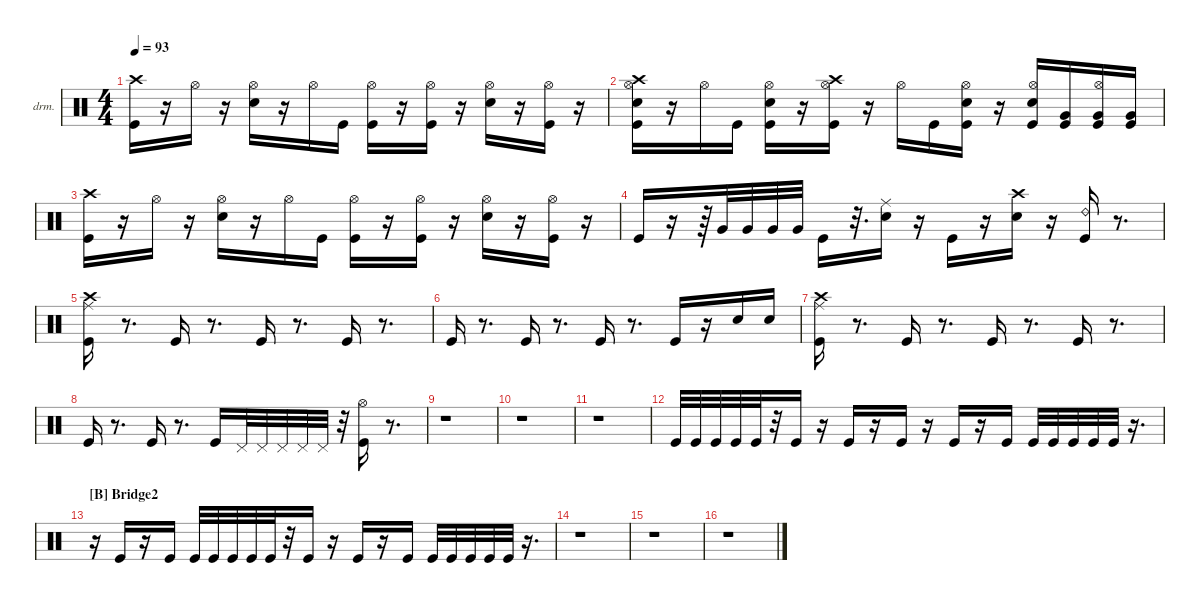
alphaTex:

\defaultSystemsLayout 2
\hideDynamics
\bracketExtendMode nobrackets
\firstSystemTrackNameOrientation horizontal
\otherSystemsTrackNameOrientation horizontal
\track ("Drumkit" "drm.") {instrument percussion}
\staff {score}
\articulation defaults
\ts (4 4)
\tempo 93
\clef neutral
\ks c
("Crash high (hit)" "Kick (hit)").16{dy mf} r.16 "Hi-Hat (open)".16 r.16 ("Hi-Hat (open)" "Snare (hit) 2").16 r.16 "Hi-Hat (open)".16 "Kick (hit)".16 ("Kick (hit)" "Hi-Hat (open)").16 r.16 ("Hi-Hat (open)" "Kick (hit)").16 r.16 ("Snare (hit) 2" "Hi-Hat (open)").16 r.16 ("Hi-Hat (open)" "Kick (hit)").16 r.16 |
("Kick (hit)" "Crash high (hit)" "Hi-Hat (open)" "Snare (hit) 2").16 r.16 "Hi-Hat (open)".16 "Kick (hit)".16 ("Snare (hit) 2" "Kick (hit)" "Hi-Hat (open)").16 r.16 ("Crash high (hit)" "Hi-Hat (open)" "Kick (hit)").16 r.16 "Hi-Hat (open)".16 "Kick (hit)".16 ("Kick (hit)" "Hi-Hat (open)" "Snare (hit) 2").16 r.16 ("Kick (hit)" "Snare (hit) 2" "Hi-Hat (open)").16 ("Very Low Tom (hit)" "Kick (hit)").16 ("Very Low Tom (hit)" "Hi-Hat (open)" "Kick (hit)").16 ("Kick (hit)" "Very Low Tom (hit)").16 |
("Crash high (hit)" "Kick (hit)").16 r.16 "Hi-Hat (open)".16 r.16 ("Hi-Hat (open)" "Snare (hit) 2").16 r.16 "Hi-Hat (open)".16 "Kick (hit)".16 ("Hi-Hat (open)" "Kick (hit)").16 r.16 ("Kick (hit)" "Hi-Hat (open)").16 r.16 ("Hi-Hat (open)" "Snare (hit) 2").16 r.16 ("Kick (hit)" "Hi-Hat (open)").16 r.16 |
"Kick (hit)".16 r.16 r.64 "Very Low Tom (hit)".32 "Very Low Tom (hit)".32 "Very Low Tom (hit)".32 "Very Low Tom (hit)".32 "Kick (hit)".16 r.32{d} ("Snare (hit) 2" "Ride (middle)").16 r.16 "Kick (hit)".16 r.16 ("Crash high (hit)" "Snare (hit) 2").16 r.16 ("Ride (bell) 2" "Kick (hit)").16 r.8{d} |
("Crash high (hit)" "Ride (middle)" "Kick (hit)").16 r.8{d} "Kick (hit)".16 r.8{d} "Kick (hit)".16 r.8{d} "Kick (hit)".16 r.8{d} |
"Kick (hit)".16 r.8{d} "Kick (hit)".16 r.8{d} "Kick (hit)".16 r.8{d} "Kick (hit)".16 r.16 "Snare (hit) 2".16 "Snare (hit) 2".16 |
("Kick (hit)" "Ride (middle)" "Crash high (hit)").16 r.8{d} "Kick (hit)".16 r.8{d} "Kick (hit)".16 r.8{d} "Kick (hit)".16 r.8{d} |
"Kick (hit)".16 r.8{d} "Kick (hit)".16 r.8{d} "Kick (hit)".16 "Pedal Hi-Hat (hit)".32 "Pedal Hi-Hat (hit)".32 "Pedal Hi-Hat (hit)".32 "Pedal Hi-Hat (hit)".32 "Pedal Hi-Hat (hit)".32 r.32 ("Hi-Hat (open)" "Kick (hit)").16 r.8{d} |
r.1 |
r.1 |
r.1 |
"Kick (hit)".32 "Kick (hit)".32 "Kick (hit)".32 "Kick (hit)".32 "Kick (hit)".32 r.32 "Kick (hit)".16 r.16 "Kick (hit)".16 r.16 "Kick (hit)".16 r.16 "Kick (hit)".16 r.16 "Kick (hit)".16 "Kick (hit)".32 "Kick (hit)".32 "Kick (hit)".32 "Kick (hit)".32 "Kick (hit)".32 r.16{d} |
\section ("B" "Bridge2")
r.16 "Kick (hit)".16 r.16 "Kick (hit)".16 "Kick (hit)".32 "Kick (hit)".32 "Kick (hit)".32 "Kick (hit)".32 "Kick (hit)".32 r.32 "Kick (hit)".16 r.16 "Kick (hit)".16 r.16 "Kick (hit)".16 "Kick (hit)".32 "Kick (hit)".32 "Kick (hit)".32 "Kick (hit)".32 "Kick (hit)".32 r.16{d} |
r.1 |
r.1 |
r.1
